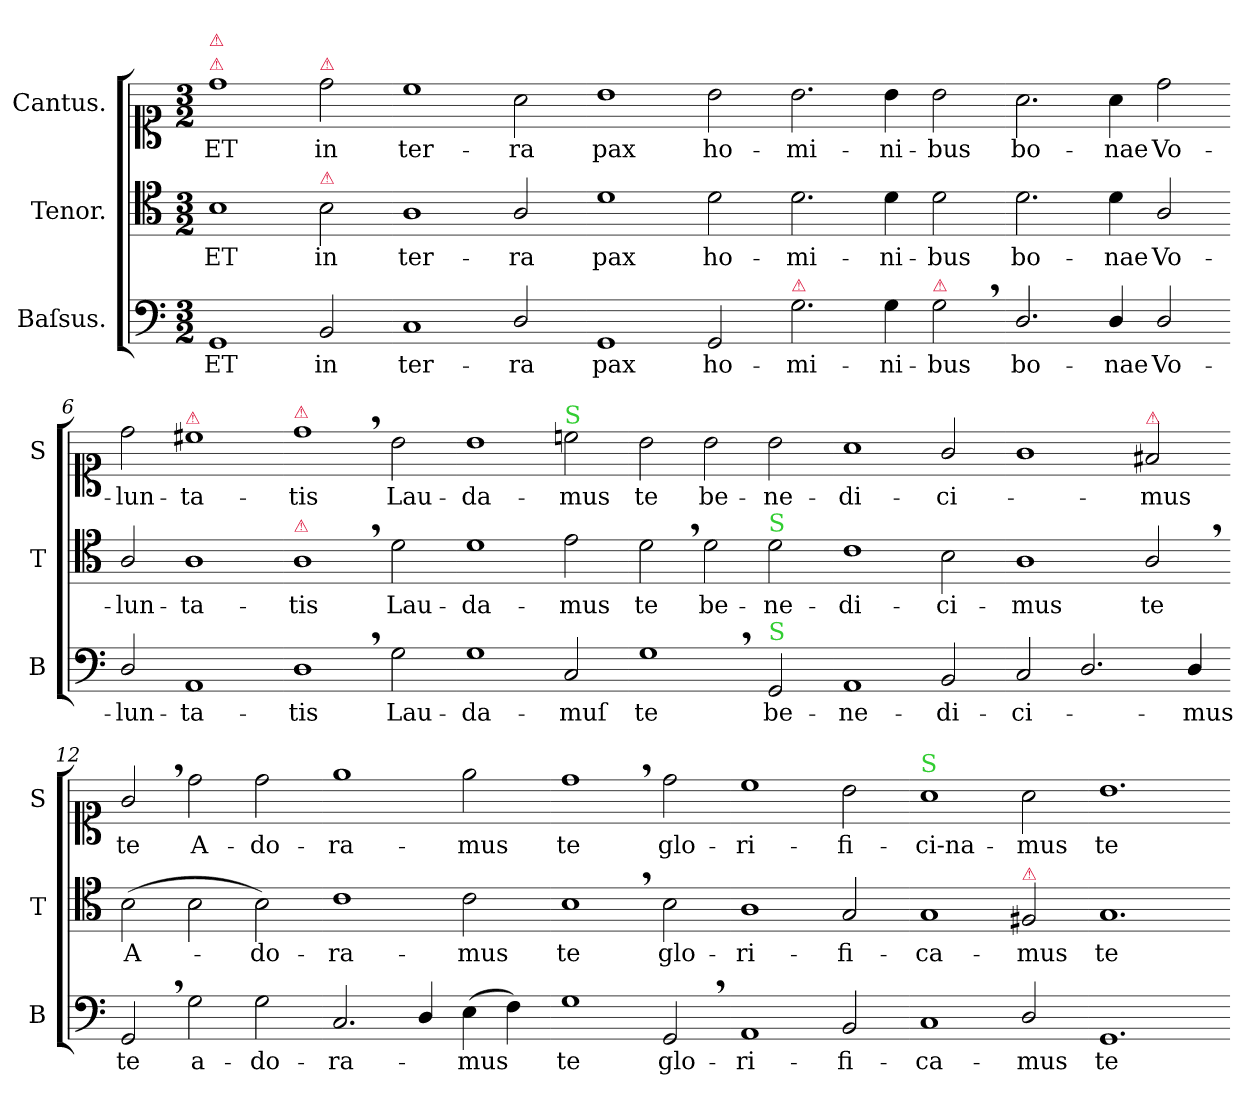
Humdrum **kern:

**kern	**text	**kern	**text	**kern	**text
*part3	*part3	*part2	*part2	*part1	*part1
*staff3	*staff3	*staff2	*staff2	*staff1	*staff1
*I"Baſsus.	*	*I"Tenor.	*	*I"Cantus.	*
*I'B	*	*I'T	*	*I'S	*
*clefF4	*	*clefC4	*	*clefC1	*
*k[]	*	*k[]	*	*k[]	*
*M3/2	*	*M3/2	*	*M3/2	*
=1	=1	=1	=1	=1	=1
!	!	!	!	!LO:TX:a:color=crimson:t=⚠	!
!	!	!	!	!LO:TX:a:color=crimson:t=⚠	!
1GG/	ET	1B\	ET	1dd\	ET
!	!	!	!	!LO:TX:a:color=crimson:t=⚠	!
!	!	!LO:TX:a:color=crimson:t=⚠	!	!	!
2BB/	in	2B\	in	2dd\	in
=2-	=2-	=2-	=2-	=2-	=2-
1C/	ter-	1A\	ter-	1cc\	ter-
2D/	-ra	2A/	-ra	2a\	-ra
=3-	=3-	=3-	=3-	=3-	=3-
1GG/	pax	1d\	pax	1b\	pax
2GG/	ho-	2d\	ho-	2b\	ho-
=4-	=4-	=4-	=4-	=4-	=4-
!LO:TX:a:color=crimson:t=⚠	!	!	!	!	!
2.G\	-mi-	2.d\	-mi-	2.b\	-mi-
4G\	-ni-	4d\	-ni-	4b\	-ni-
!LO:TX:a:color=crimson:t=⚠	!	!	!	!	!
2G,<\	-bus	2d\	-bus	2b\	-bus
=5-	=5-	=5-	=5-	=5-	=5-
2.D/	bo-	2.d\	bo-	2.a\	bo-
4D/	-nae	4d\	-nae	4a\	-nae
2D/	Vo-	2A/	Vo-	2dd\	Vo-
=6-	=6-	=6-	=6-	=6-	=6-
2D/	-lun-	2A/	-lun-	2dd\	-lun-
!	!	!	!	!LO:TX:a:color=crimson:t=⚠	!
1AA/	-ta-	1A\	-ta-	1cc#X\	-ta-
=7-	=7-	=7-	=7-	=7-	=7-
!	!	!	!	!LO:TX:a:color=crimson:t=⚠	!
!	!	!LO:TX:a:color=crimson:t=⚠	!	!	!
1D,<\	-tis	1A,<\	-tis	1dd,<\	-tis
2G\	Lau-	2d\	Lau-	2b\	Lau-
=8-	=8-	=8-	=8-	=8-	=8-
1G\	-da-	1d\	-da-	1b\	-da-
!	!	!	!	!LO:TX:a:color=limegreen:t=S	!
2C/	-muſ	2e\	-mus	2ccn\	-mus
=9-	=9-	=9-	=9-	=9-	=9-
1G,<\	te	2d,<\	te	2b\	te
.	.	2d\	be-	2b\	be-
!	!	!LO:TX:a:color=limegreen:t=S	!	!	!
!LO:TX:a:color=limegreen:t=S	!	!	!	!	!
2GG/	be-	2d\	-ne-	2b\	-ne-
=10-	=10-	=10-	=10-	=10-	=10-
1AA/	-ne-	1c\	-di-	1a\	-di-
2BB/	-di-	2B\	-ci-	2g/	-ci-
=11-	=11-	=11-	=11-	=11-	=11-
2C/	-ci-	1A\	-mus	1g\	.
2.D/	.	.	.	.	.
!	!	!	!	!LO:TX:a:color=crimson:t=⚠	!
.	.	2A,</	te	2f#X/	-mus
4D/	-mus	.	.	.	.
=12-	=12-	=12-	=12-	=12-	=12-
2GG,</	te	(2B\	A-	2g,</	te
2G\	a-	2B\	.	2dd\	A-
2G\	-do-	2B\)	-do-	2dd\	-do-
=13-	=13-	=13-	=13-	=13-	=13-
2.C/	-ra-	1c\	-ra-	1ee\	-ra-
4D/	.	.	.	.	.
(4E\	-mus	2c\	-mus	2ee\	-mus
4F\)	.	.	.	.	.
=14-	=14-	=14-	=14-	=14-	=14-
1G\	te	1B,<\	te	1dd,<\	te
2GG,</	glo-	2B\	glo-	2dd\	glo-
=15-	=15-	=15-	=15-	=15-	=15-
1AA/	-ri-	1A\	-ri-	1cc\	-ri-
2BB/	-fi-	2G/	-fi-	2b\	-fi-
=16-	=16-	=16-	=16-	=16-	=16-
!	!	!	!	!LO:TX:a:color=limegreen:t=S	!
1C/	-ca-	1G/	-ca-	1a\	-ci-na-
!	!	!LO:TX:a:color=crimson:t=⚠	!	!	!
2D/	-mus	2F#X/	-mus	2a\	-mus
=17-	=17-	=17-	=17-	=17-	=17-
1.GG/	te	1.G/	te	1.b\	te
=-	=-	=-	=-	=-	=-
*-	*-	*-	*-	*-	*-
